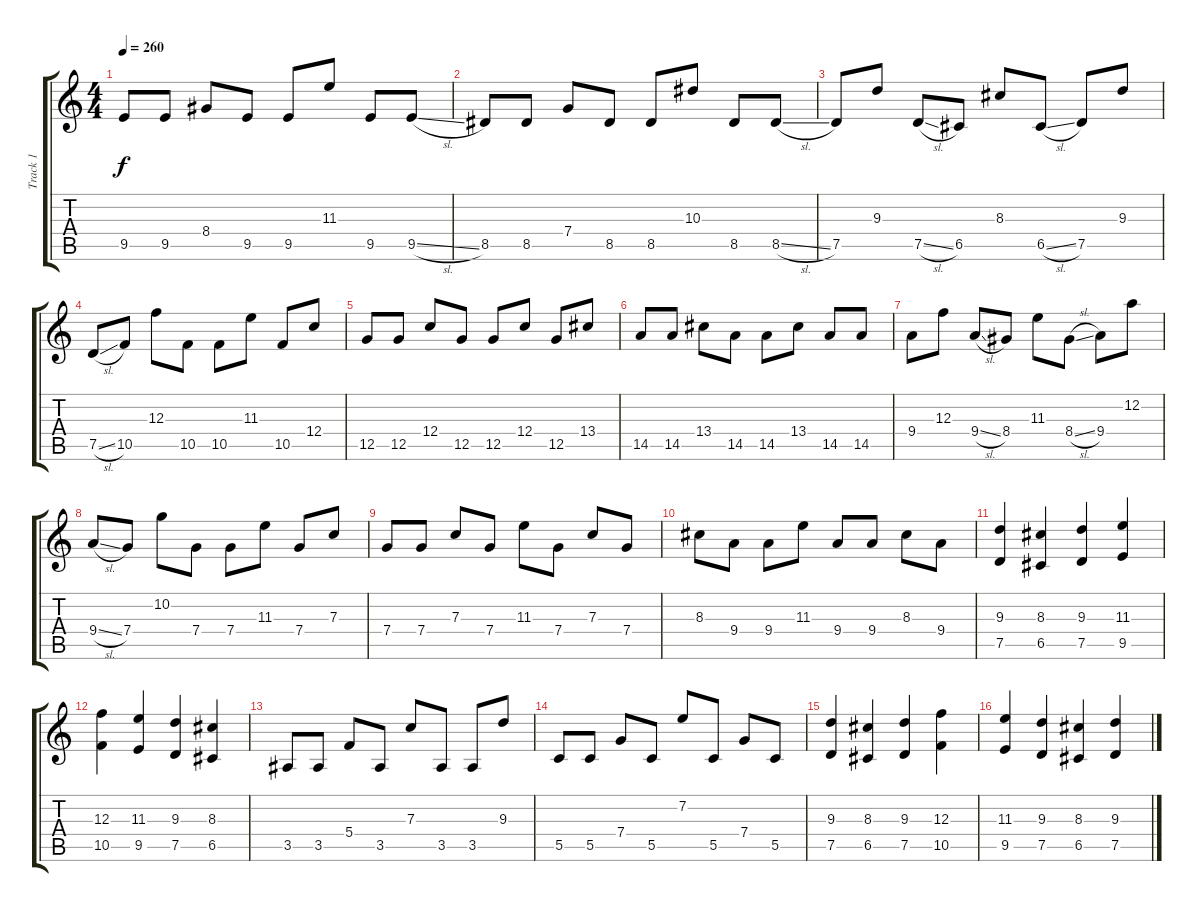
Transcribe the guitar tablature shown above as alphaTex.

\track ("Track 1" "Track 1") {instrument distortionguitar}
\staff {score tabs}
\tuning (D4 A3 F3 C3 G2 D2) {hide}
\ts (4 4)
\tempo 260
\clef g2
\ks c
9.5.8{dy f} 9.5.8 8.4.8 9.5.8 9.5.8 11.3.8 9.5.8 9.5{sl}.8 |
8.5.8 8.5.8 7.4.8 8.5.8 8.5.8 10.3.8 8.5.8 8.5{sl}.8 |
7.5.8 9.3.8 7.5{sl}.8 6.5.8 8.3.8 6.5{sl}.8 7.5.8 9.3.8 |
7.5{sl}.8 10.5.8 12.3.8 10.5.8 10.5.8 11.3.8 10.5.8 12.4.8 |
12.5.8 12.5.8 12.4.8 12.5.8 12.5.8 12.4.8 12.5.8 13.4.8 |
14.5.8 14.5.8 13.4.8 14.5.8 14.5.8 13.4.8 14.5.8 14.5.8 |
9.4.8 12.3.8 9.4{sl}.8 8.4.8 11.3.8 8.4{sl}.8 9.4.8 12.2.8 |
9.4{sl}.8 7.4.8 10.2.8 7.4.8 7.4.8 11.3.8 7.4.8 7.3.8 |
7.4.8 7.4.8 7.3.8 7.4.8 11.3.8 7.4.8 7.3.8 7.4.8 |
8.3.8 9.4.8 9.4.8 11.3.8 9.4.8 9.4.8 8.3.8 9.4.8 |
(9.3 7.5).4 (8.3 6.5).4 (9.3 7.5).4 (11.3 9.5).4 |
(12.3 10.5).4 (11.3 9.5).4 (9.3 7.5).4 (8.3 6.5).4 |
3.5.8 3.5.8 5.4.8 3.5.8 7.3.8 3.5.8 3.5.8 9.3.8 |
5.5.8 5.5.8 7.4.8 5.5.8 7.2.8 5.5.8 7.4.8 5.5.8 |
(9.3 7.5).4 (8.3 6.5).4 (9.3 7.5).4 (12.3 10.5).4 |
(11.3 9.5).4 (9.3 7.5).4 (8.3 6.5).4 (9.3 7.5).4
